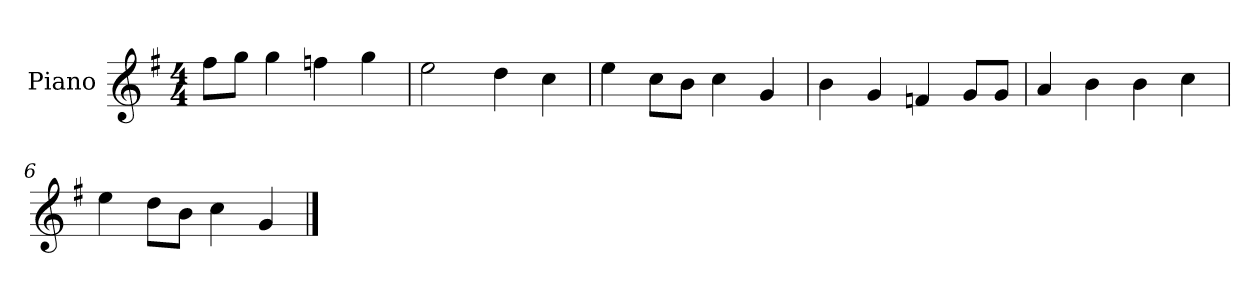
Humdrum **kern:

**kern
*part1
*staff1
*I"Piano
*I'P-no
*clefG2
*k[f#]
*M4/4
*MM90
=1
8ff#\L
8gg\J
4gg\
4ffn\
4gg\
=2
2ee\
4dd\
4cc\
=3
4ee\
8cc\L
8b\J
4cc\
4g/
=4
4b\
4g/
4fn/
8g/L
8g/J
=5
4a/
4b\
4b\
4cc\
=6
4ee\
8dd\L
8b\J
4cc\
4g/
==
*-
